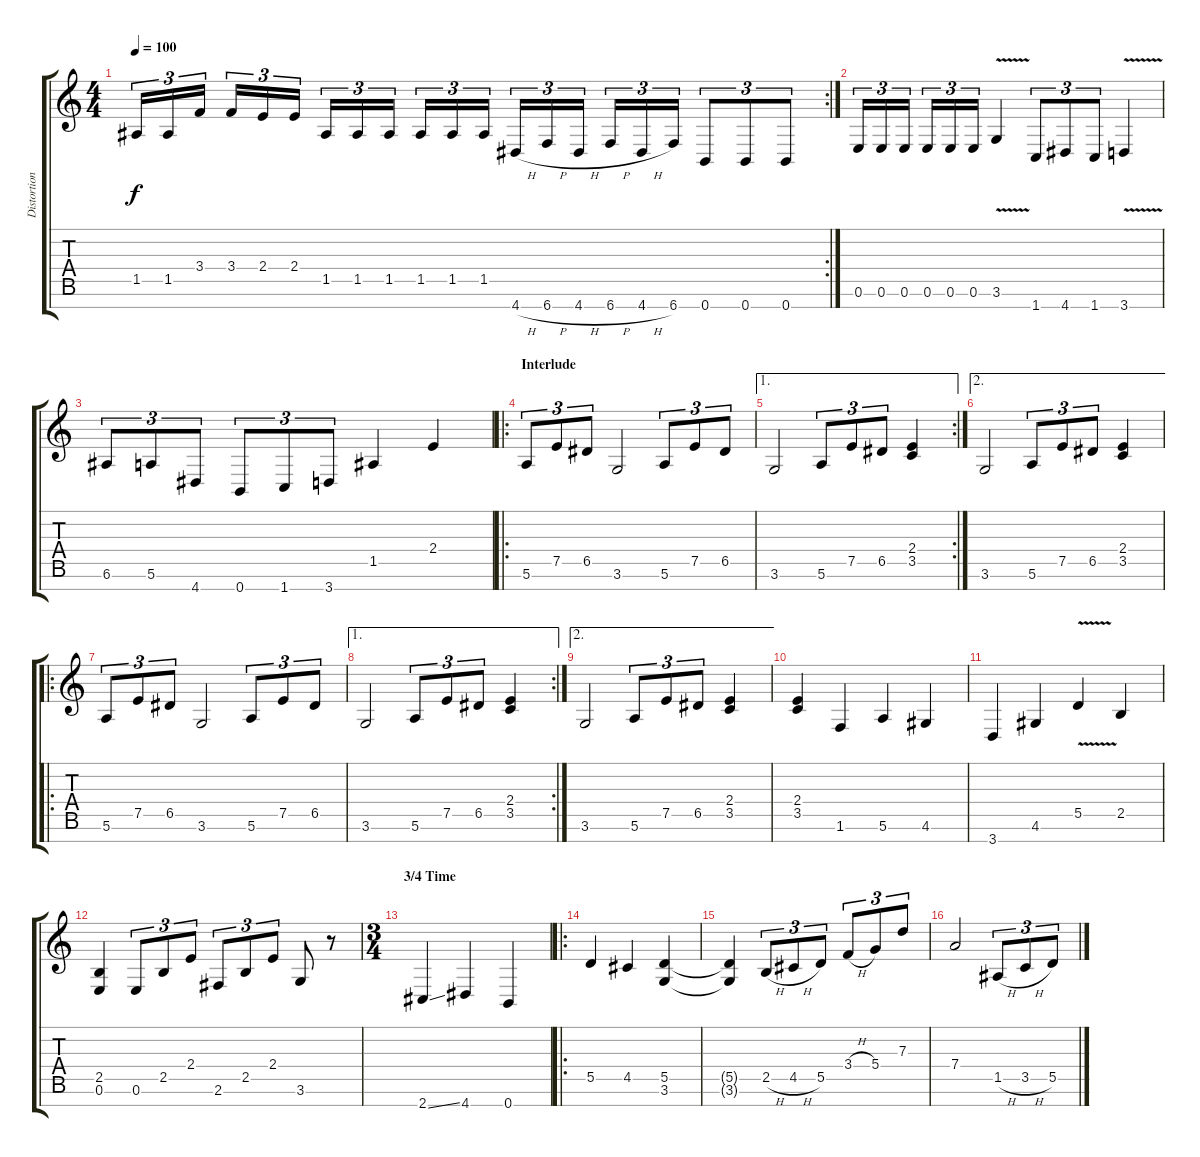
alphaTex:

\track ("Distortion Guitar" "Distortion") {instrument distortionguitar}
\staff {score tabs}
\tuning (E4 B3 G3 D3 A2 E2 B1) {hide}
\rc 2
\ts (4 4)
\tempo 100
\clef g2
\ks c
1.5.16{tu (3 2) dy f} 1.5.16{tu (3 2)} 3.4.16{tu (3 2)} 3.4.16{tu (3 2)} 2.4.16{tu (3 2)} 2.4.16{tu (3 2)} 1.5.16{tu (3 2)} 1.5.16{tu (3 2)} 1.5.16{tu (3 2)} 1.5.16{tu (3 2)} 1.5.16{tu (3 2)} 1.5.16{tu (3 2)} 4.7{h}.16{tu (3 2)} 6.7{h}.16{tu (3 2)} 4.7{h}.16{tu (3 2)} 6.7{h}.16{tu (3 2)} 4.7{h}.16{tu (3 2)} 6.7.16{tu (3 2)} 0.7.8{tu (3 2)} 0.7.8{tu (3 2)} 0.7.8{tu (3 2)} |
0.6.16{tu (3 2)} 0.6.16{tu (3 2)} 0.6.16{tu (3 2)} 0.6.16{tu (3 2)} 0.6.16{tu (3 2)} 0.6.16{tu (3 2)} 3.6{v}.4 1.7.8{tu (3 2)} 4.7.8{tu (3 2)} 1.7.8{tu (3 2)} 3.7{v}.4 |
6.6.8{tu (3 2)} 5.6.8{tu (3 2)} 4.7.8{tu (3 2)} 0.7.8{tu (3 2)} 1.7.8{tu (3 2)} 3.7.8{tu (3 2)} 1.5.4 2.4.4 |
\ro
\section ("" "Interlude")
5.6.8{tu (3 2)} 7.5.8{tu (3 2)} 6.5.8{tu (3 2)} 3.6.2 5.6.8{tu (3 2)} 7.5.8{tu (3 2)} 6.5.8{tu (3 2)} |
\ae 1
\rc 2
3.6.2 5.6.8{tu (3 2)} 7.5.8{tu (3 2)} 6.5.8{tu (3 2)} (2.4 3.5).4 |
\ae 2
3.6.2 5.6.8{tu (3 2)} 7.5.8{tu (3 2)} 6.5.8{tu (3 2)} (2.4 3.5).4 |
\ro
5.6.8{tu (3 2)} 7.5.8{tu (3 2)} 6.5.8{tu (3 2)} 3.6.2 5.6.8{tu (3 2)} 7.5.8{tu (3 2)} 6.5.8{tu (3 2)} |
\ae 1
\rc 2
3.6.2 5.6.8{tu (3 2)} 7.5.8{tu (3 2)} 6.5.8{tu (3 2)} (2.4 3.5).4 |
\ae 2
3.6.2 5.6.8{tu (3 2)} 7.5.8{tu (3 2)} 6.5.8{tu (3 2)} (2.4 3.5).4 |
(2.4 3.5).4 1.6.4 5.6.4 4.6.4 |
3.7.4 4.6.4 5.5{v}.4 2.5.4 |
(2.5 0.6).4 0.6.8{tu (3 2)} 2.5.8{tu (3 2)} 2.4.8{tu (3 2)} 2.6.8{tu (3 2)} 2.5.8{tu (3 2)} 2.4.8{tu (3 2)} 3.6.8 r.8 |
\ts (3 4)
\section ("" "3/4 Time")
2.7{ss}.4 4.7.4 0.7.4 |
\ro
5.5.4 4.5.4 (5.5 3.6).4 |
(5.5{t} 3.6{t}).4 2.5{h}.8{tu (3 2)} 4.5{h}.8{tu (3 2)} 5.5.8{tu (3 2)} 3.4{h}.8{tu (3 2)} 5.4.8{tu (3 2)} 7.3.8{tu (3 2)} |
7.4.2 1.5{h}.8{tu (3 2)} 3.5{h}.8{tu (3 2)} 5.5.8{tu (3 2)}
